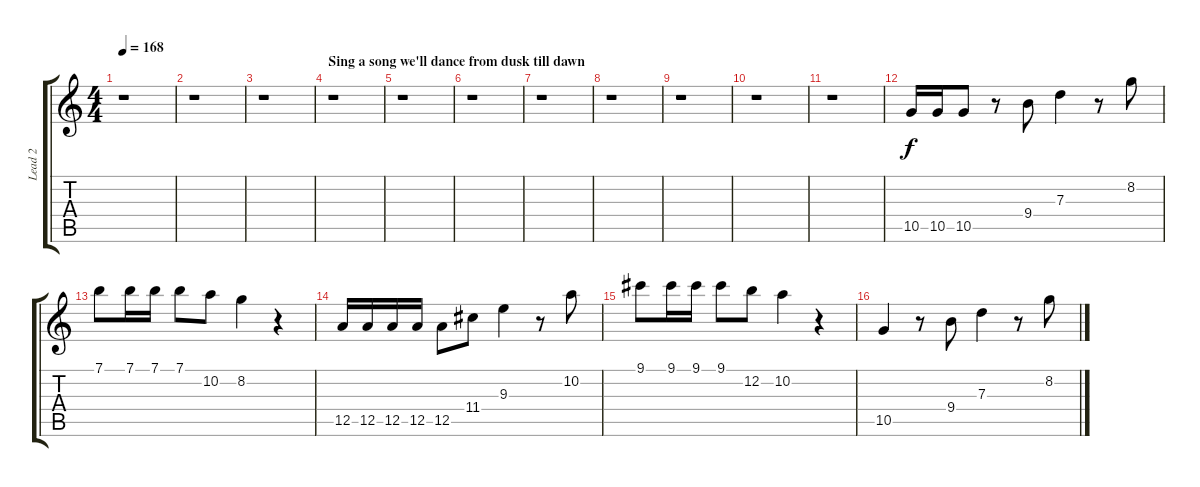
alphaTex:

\track ("Lead 2" "Lead 2") {instrument distortionguitar}
\staff {score tabs}
\tuning (E4 B3 G3 D3 A2 E2) {hide}
\ts (4 4)
\tempo 168
\clef g2
\ks c
r.1{dy mf} |
r.1 |
r.1 |
\section ("" "Sing a song we'll dance from dusk till dawn")
r.1 |
r.1 |
r.1 |
r.1 |
r.1 |
r.1 |
r.1 |
r.1 |
10.5.16{dy f} 10.5.16 10.5.8 r.8 9.4.8 7.3.4 r.8 8.2.8 |
7.1.8 7.1.16 7.1.16 7.1.8 10.2.8 8.2.4 r.4 |
12.5.16 12.5.16 12.5.16 12.5.16 12.5.8 11.4.8 9.3.4 r.8 10.2.8 |
9.1.8 9.1.16 9.1.16 9.1.8 12.2.8 10.2.4 r.4 |
10.5.4 r.8 9.4.8 7.3.4 r.8 8.2.8
